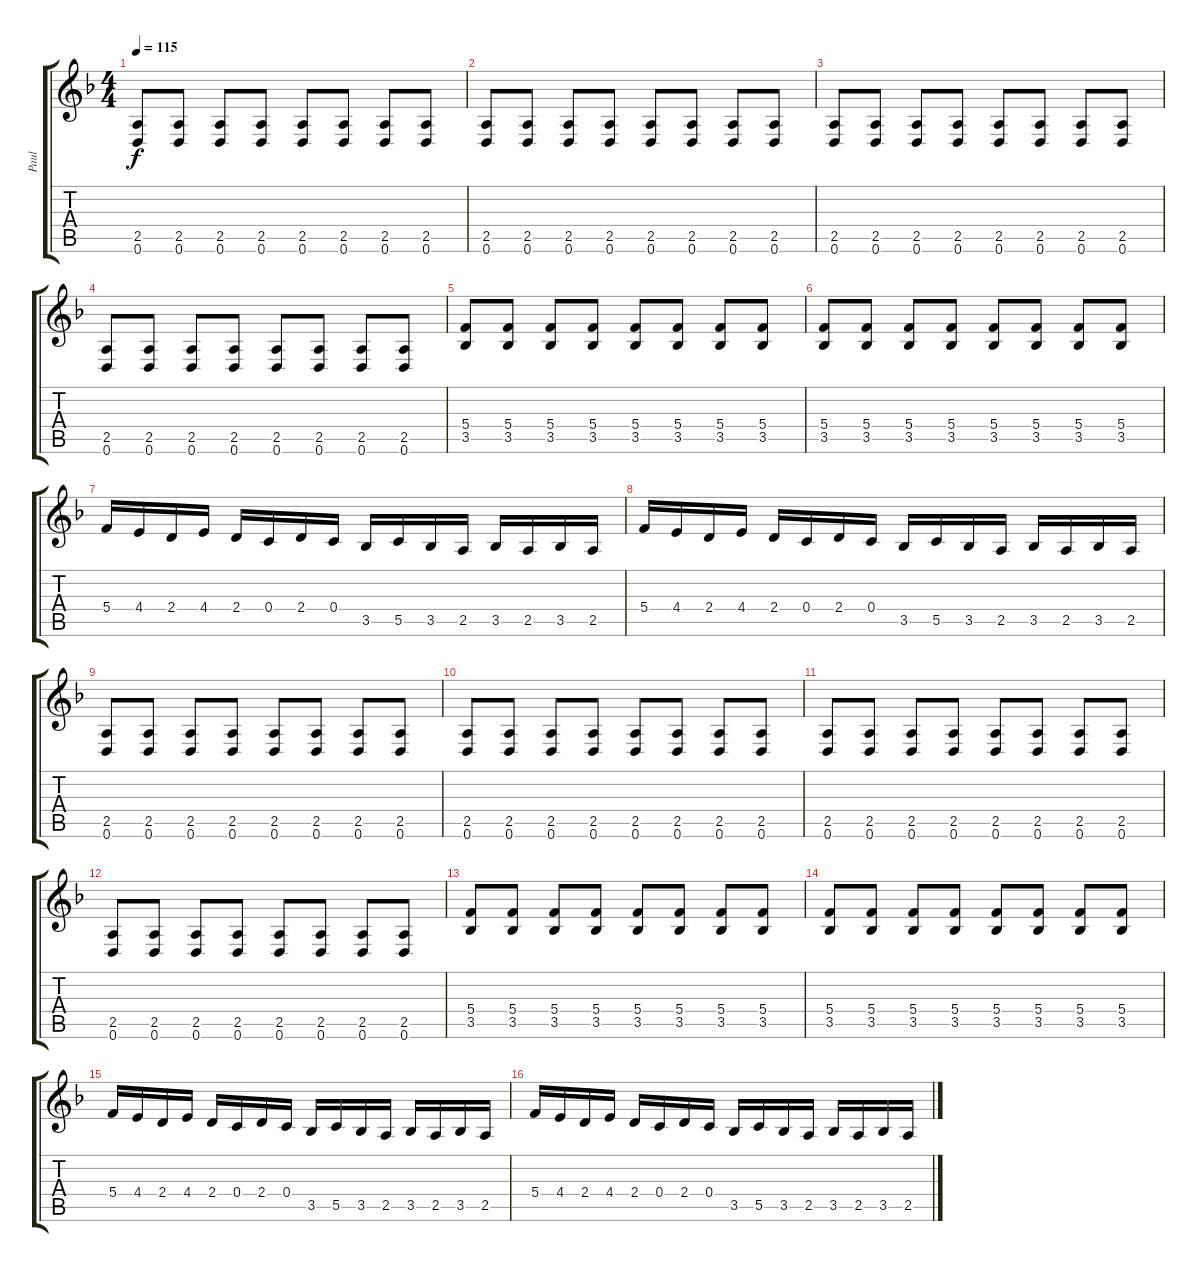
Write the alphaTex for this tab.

\track ("Paul" "Paul") {instrument distortionguitar}
\staff {score tabs}
\tuning (D4 A3 F3 C3 G2 D2) {hide}
\ts (4 4)
\tempo 115
\clef g2
\ks dminor
(2.5 0.6).8{dy f} (2.5 0.6).8 (2.5 0.6).8 (2.5 0.6).8 (2.5 0.6).8 (2.5 0.6).8 (2.5 0.6).8 (2.5 0.6).8 |
(2.5 0.6).8 (2.5 0.6).8 (2.5 0.6).8 (2.5 0.6).8 (2.5 0.6).8 (2.5 0.6).8 (2.5 0.6).8 (2.5 0.6).8 |
(2.5 0.6).8 (2.5 0.6).8 (2.5 0.6).8 (2.5 0.6).8 (2.5 0.6).8 (2.5 0.6).8 (2.5 0.6).8 (2.5 0.6).8 |
(2.5 0.6).8 (2.5 0.6).8 (2.5 0.6).8 (2.5 0.6).8 (2.5 0.6).8 (2.5 0.6).8 (2.5 0.6).8 (2.5 0.6).8 |
(5.4 3.5).8 (5.4 3.5).8 (5.4 3.5).8 (5.4 3.5).8 (5.4 3.5).8 (5.4 3.5).8 (5.4 3.5).8 (5.4 3.5).8 |
(5.4 3.5).8 (5.4 3.5).8 (5.4 3.5).8 (5.4 3.5).8 (5.4 3.5).8 (5.4 3.5).8 (5.4 3.5).8 (5.4 3.5).8 |
5.4.16 4.4.16 2.4.16 4.4.16 2.4.16 0.4.16 2.4.16 0.4.16 3.5.16 5.5.16 3.5.16 2.5.16 3.5.16 2.5.16 3.5.16 2.5.16 |
5.4.16 4.4.16 2.4.16 4.4.16 2.4.16 0.4.16 2.4.16 0.4.16 3.5.16 5.5.16 3.5.16 2.5.16 3.5.16 2.5.16 3.5.16 2.5.16 |
(2.5 0.6).8 (2.5 0.6).8 (2.5 0.6).8 (2.5 0.6).8 (2.5 0.6).8 (2.5 0.6).8 (2.5 0.6).8 (2.5 0.6).8 |
(2.5 0.6).8 (2.5 0.6).8 (2.5 0.6).8 (2.5 0.6).8 (2.5 0.6).8 (2.5 0.6).8 (2.5 0.6).8 (2.5 0.6).8 |
(2.5 0.6).8 (2.5 0.6).8 (2.5 0.6).8 (2.5 0.6).8 (2.5 0.6).8 (2.5 0.6).8 (2.5 0.6).8 (2.5 0.6).8 |
(2.5 0.6).8 (2.5 0.6).8 (2.5 0.6).8 (2.5 0.6).8 (2.5 0.6).8 (2.5 0.6).8 (2.5 0.6).8 (2.5 0.6).8 |
(5.4 3.5).8 (5.4 3.5).8 (5.4 3.5).8 (5.4 3.5).8 (5.4 3.5).8 (5.4 3.5).8 (5.4 3.5).8 (5.4 3.5).8 |
(5.4 3.5).8 (5.4 3.5).8 (5.4 3.5).8 (5.4 3.5).8 (5.4 3.5).8 (5.4 3.5).8 (5.4 3.5).8 (5.4 3.5).8 |
5.4.16 4.4.16 2.4.16 4.4.16 2.4.16 0.4.16 2.4.16 0.4.16 3.5.16 5.5.16 3.5.16 2.5.16 3.5.16 2.5.16 3.5.16 2.5.16 |
5.4.16 4.4.16 2.4.16 4.4.16 2.4.16 0.4.16 2.4.16 0.4.16 3.5.16 5.5.16 3.5.16 2.5.16 3.5.16 2.5.16 3.5.16 2.5.16
